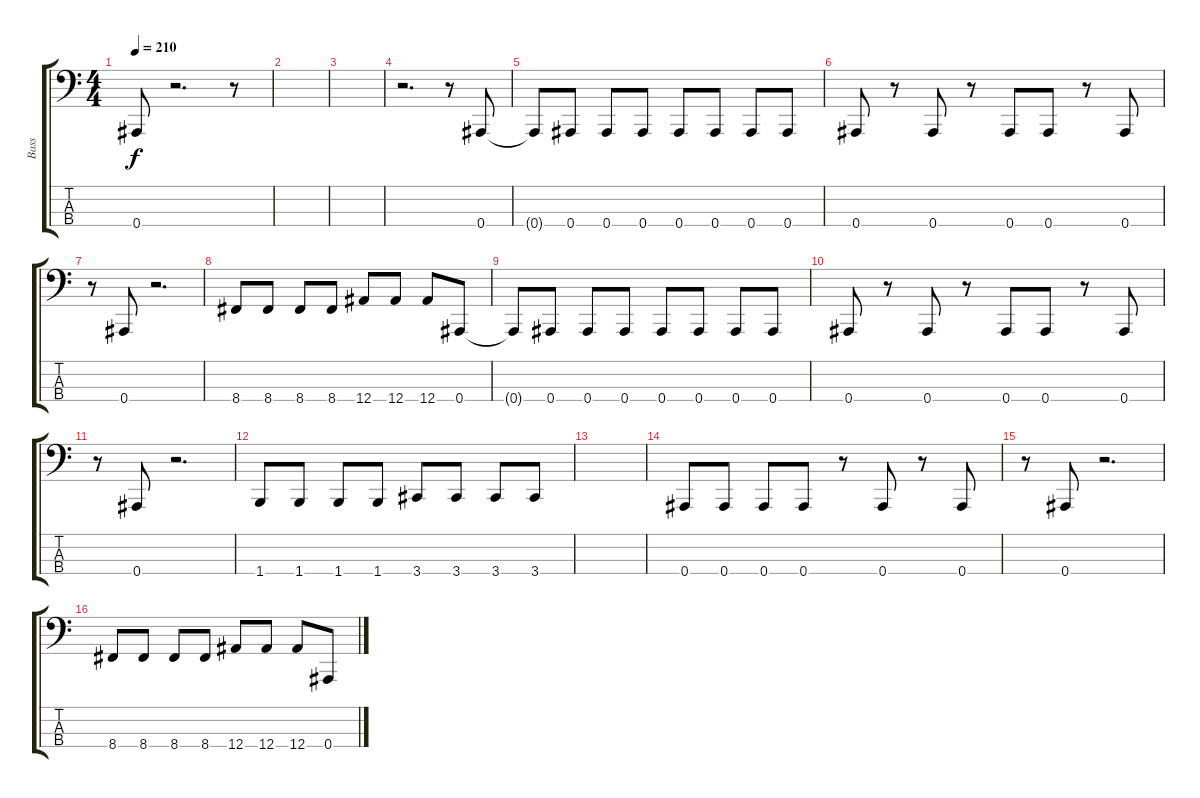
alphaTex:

\track ("Bass" "Bass") {instrument electricbasspick}
\staff {score tabs}
\tuning (Eb2 Bb1 F1 Bb0) {hide}
\ts (4 4)
\tempo 210
\clef f4
\ks c
0.4{t}.8{dy f} r.2{d} r.8 |
|
|
r.2{d} r.8 0.4.8 |
0.4{t}.8 0.4.8 0.4.8 0.4.8 0.4.8 0.4.8 0.4.8 0.4.8 |
0.4.8 r.8 0.4.8 r.8 0.4.8 0.4.8 r.8 0.4.8 |
r.8 0.4.8 r.2{d} |
8.4.8 8.4.8 8.4.8 8.4.8 12.4.8 12.4.8 12.4.8 0.4.8 |
0.4{t}.8 0.4.8 0.4.8 0.4.8 0.4.8 0.4.8 0.4.8 0.4.8 |
0.4.8 r.8 0.4.8 r.8 0.4.8 0.4.8 r.8 0.4.8 |
r.8 0.4.8 r.2{d} |
1.4.8 1.4.8 1.4.8 1.4.8 3.4.8 3.4.8 3.4.8 3.4.8 |
|
0.4.8 0.4.8 0.4.8 0.4.8 r.8 0.4.8 r.8 0.4.8 |
r.8 0.4.8 r.2{d} |
8.4.8 8.4.8 8.4.8 8.4.8 12.4.8 12.4.8 12.4.8 0.4.8
